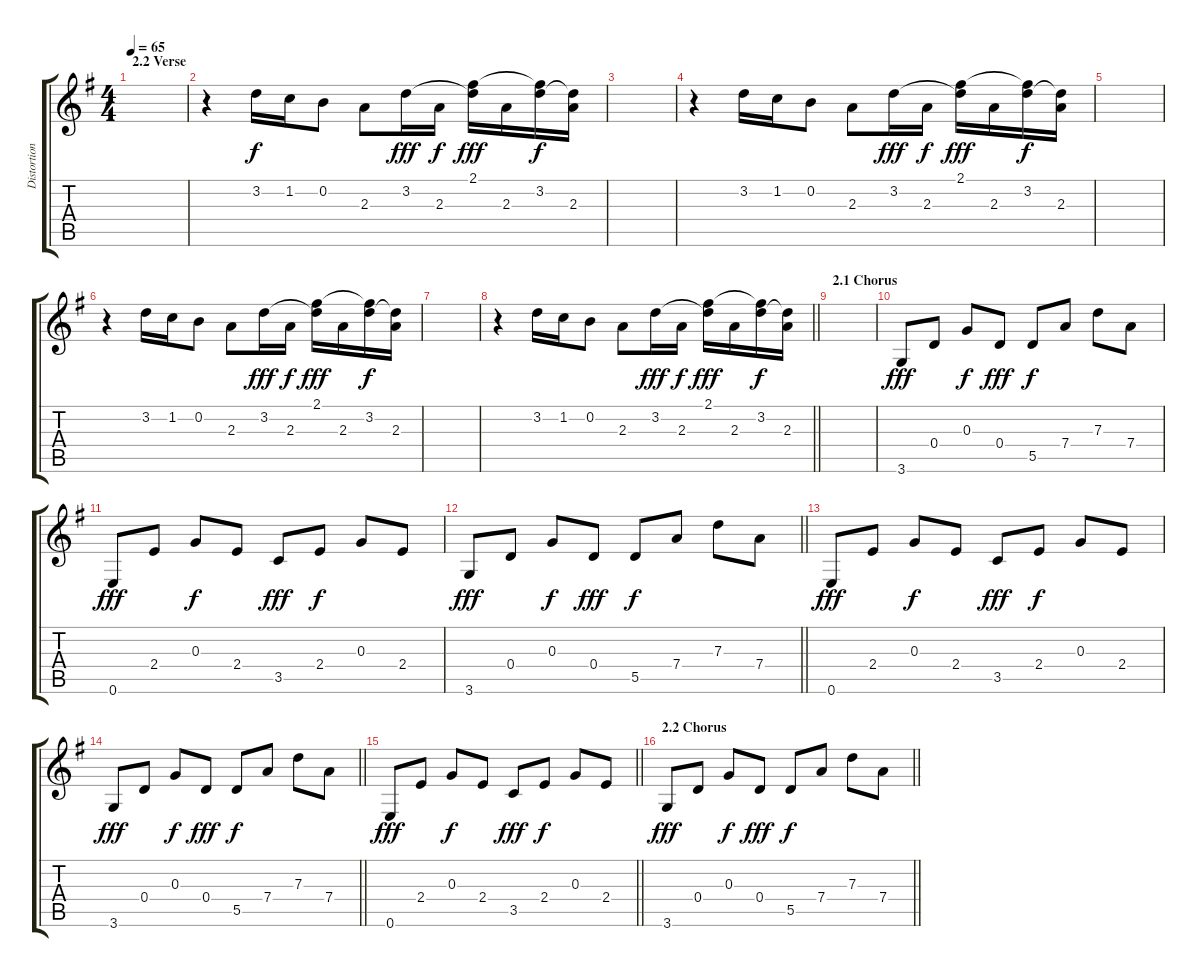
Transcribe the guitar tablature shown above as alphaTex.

\track ("Distortion 1" "Distortion") {instrument distortionguitar}
\staff {score tabs}
\tuning (E4 B3 G3 D3 A2 E2) {hide}
\ts (4 4)
\section ("" "2.2 Verse")
\tempo 65
\clef g2
\ks eminor
|
r.4 3.2.16{volume 13} 1.2.16 0.2.8 2.3.8 3.2.16{dy fff} 2.3.16{dy f} (2.1 3.2{t}).16{dy fff} 2.3.16 (2.1{t} 3.2).16{dy f} (3.2{t} 2.3).16 |
|
r.4 3.2.16{volume 13} 1.2.16 0.2.8 2.3.8 3.2.16{dy fff} 2.3.16{dy f} (2.1 3.2{t}).16{dy fff} 2.3.16 (2.1{t} 3.2).16{dy f} (3.2{t} 2.3).16 |
|
r.4 3.2.16{volume 13} 1.2.16 0.2.8 2.3.8 3.2.16{dy fff} 2.3.16{dy f} (2.1 3.2{t}).16{dy fff} 2.3.16 (2.1{t} 3.2).16{dy f} (3.2{t} 2.3).16 |
|
\barLineRight lightlight
r.4 3.2.16{volume 13} 1.2.16 0.2.8 2.3.8 3.2.16{dy fff} 2.3.16{dy f} (2.1 3.2{t}).16{dy fff} 2.3.16 (2.1{t} 3.2).16{dy f} (3.2{t} 2.3).16 |
\section ("" "2.1 Chorus")
|
3.6.8{dy fff} 0.4.8 0.3.8{dy f} 0.4.8{dy fff} 5.5.8{dy f} 7.4.8 7.3.8 7.4.8 |
0.6.8{dy fff} 2.4.8 0.3.8{dy f} 2.4.8 3.5.8{dy fff} 2.4.8{dy f} 0.3.8 2.4.8 |
\barLineRight lightlight
3.6.8{dy fff} 0.4.8 0.3.8{dy f} 0.4.8{dy fff} 5.5.8{dy f} 7.4.8 7.3.8 7.4.8 |
0.6.8{dy fff} 2.4.8 0.3.8{dy f} 2.4.8 3.5.8{dy fff} 2.4.8{dy f} 0.3.8 2.4.8 |
\barLineRight lightlight
3.6.8{dy fff} 0.4.8 0.3.8{dy f} 0.4.8{dy fff} 5.5.8{dy f} 7.4.8 7.3.8 7.4.8 |
\barLineRight lightlight
0.6.8{dy fff} 2.4.8 0.3.8{dy f} 2.4.8 3.5.8{dy fff} 2.4.8{dy f} 0.3.8 2.4.8 |
\section ("" "2.2 Chorus")
\barLineRight lightlight
3.6.8{dy fff} 0.4.8 0.3.8{dy f} 0.4.8{dy fff} 5.5.8{dy f} 7.4.8 7.3.8 7.4.8
